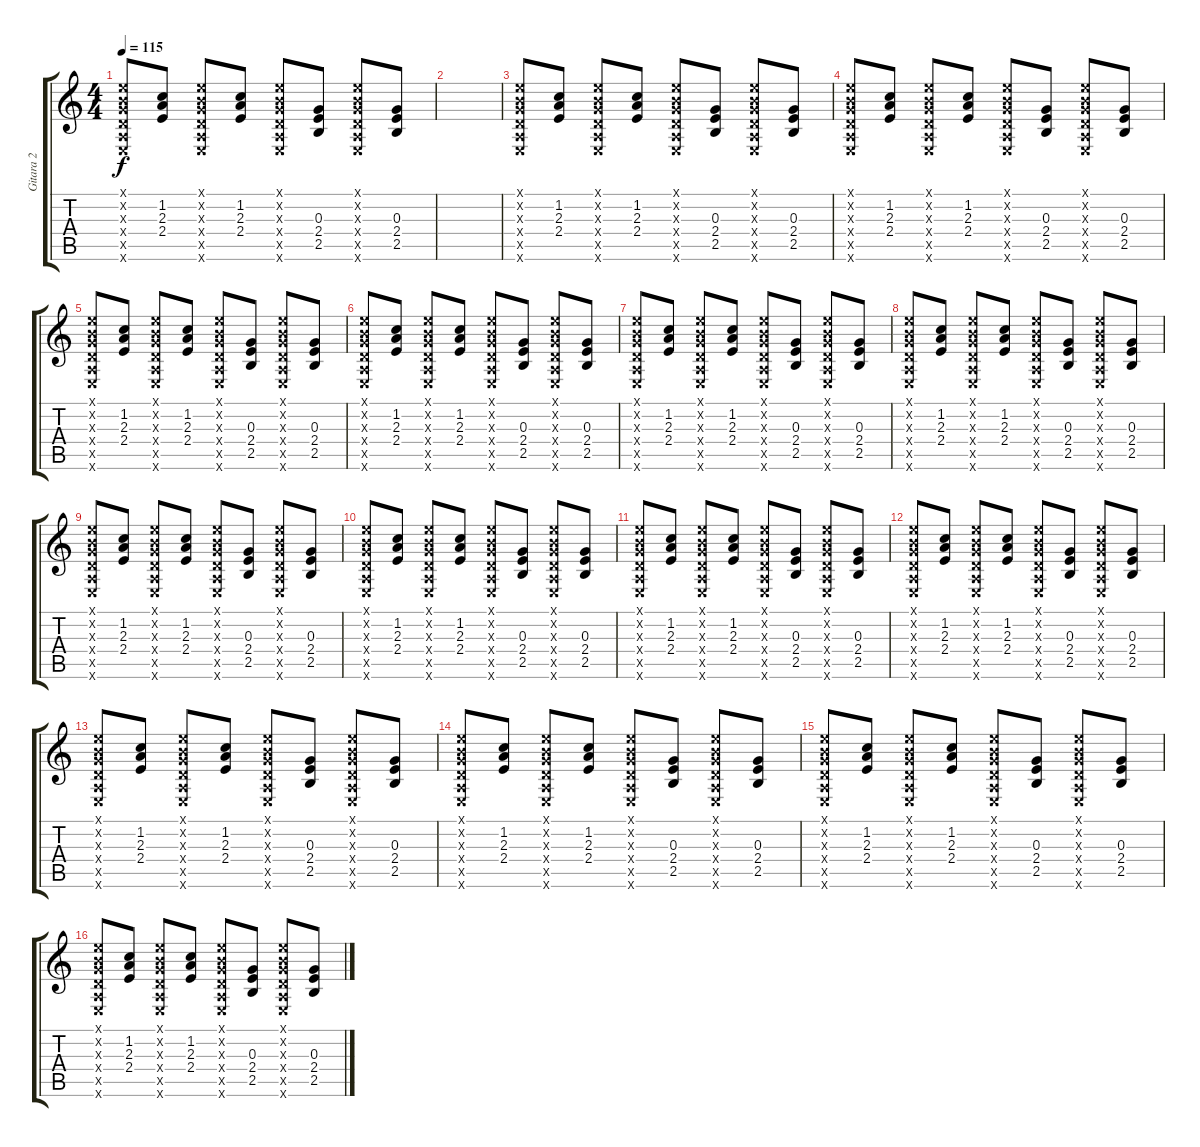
\track ("Gitara 2" "Gitara 2") {instrument distortionguitar}
\staff {score tabs}
\tuning (E4 B3 G3 D3 A2 E2) {hide}
\ts (4 4)
\tempo 115
\clef g2
\ks c
(0.1{x} 0.2{x} 0.3{x} 0.4{x} 0.5{x} 0.6{x}).8{dy f} (1.2 2.3 2.4).8 (0.1{x} 0.2{x} 0.3{x} 0.4{x} 0.5{x} 0.6{x}).8 (1.2 2.3 2.4).8 (0.1{x} 0.2{x} 0.3{x} 0.4{x} 0.5{x} 0.6{x}).8 (0.3 2.4 2.5).8 (0.1{x} 0.2{x} 0.3{x} 0.4{x} 0.5{x} 0.6{x}).8 (0.3 2.4 2.5).8 |
|
(0.1{x} 0.2{x} 0.3{x} 0.4{x} 0.5{x} 0.6{x}).8 (1.2 2.3 2.4).8 (0.1{x} 0.2{x} 0.3{x} 0.4{x} 0.5{x} 0.6{x}).8 (1.2 2.3 2.4).8 (0.1{x} 0.2{x} 0.3{x} 0.4{x} 0.5{x} 0.6{x}).8 (0.3 2.4 2.5).8 (0.1{x} 0.2{x} 0.3{x} 0.4{x} 0.5{x} 0.6{x}).8 (0.3 2.4 2.5).8 |
(0.1{x} 0.2{x} 0.3{x} 0.4{x} 0.5{x} 0.6{x}).8 (1.2 2.3 2.4).8 (0.1{x} 0.2{x} 0.3{x} 0.4{x} 0.5{x} 0.6{x}).8 (1.2 2.3 2.4).8 (0.1{x} 0.2{x} 0.3{x} 0.4{x} 0.5{x} 0.6{x}).8 (0.3 2.4 2.5).8 (0.1{x} 0.2{x} 0.3{x} 0.4{x} 0.5{x} 0.6{x}).8 (0.3 2.4 2.5).8 |
(0.1{x} 0.2{x} 0.3{x} 0.4{x} 0.5{x} 0.6{x}).8 (1.2 2.3 2.4).8 (0.1{x} 0.2{x} 0.3{x} 0.4{x} 0.5{x} 0.6{x}).8 (1.2 2.3 2.4).8 (0.1{x} 0.2{x} 0.3{x} 0.4{x} 0.5{x} 0.6{x}).8 (0.3 2.4 2.5).8 (0.1{x} 0.2{x} 0.3{x} 0.4{x} 0.5{x} 0.6{x}).8 (0.3 2.4 2.5).8 |
(0.1{x} 0.2{x} 0.3{x} 0.4{x} 0.5{x} 0.6{x}).8 (1.2 2.3 2.4).8 (0.1{x} 0.2{x} 0.3{x} 0.4{x} 0.5{x} 0.6{x}).8 (1.2 2.3 2.4).8 (0.1{x} 0.2{x} 0.3{x} 0.4{x} 0.5{x} 0.6{x}).8 (0.3 2.4 2.5).8 (0.1{x} 0.2{x} 0.3{x} 0.4{x} 0.5{x} 0.6{x}).8 (0.3 2.4 2.5).8 |
(0.1{x} 0.2{x} 0.3{x} 0.4{x} 0.5{x} 0.6{x}).8 (1.2 2.3 2.4).8 (0.1{x} 0.2{x} 0.3{x} 0.4{x} 0.5{x} 0.6{x}).8 (1.2 2.3 2.4).8 (0.1{x} 0.2{x} 0.3{x} 0.4{x} 0.5{x} 0.6{x}).8 (0.3 2.4 2.5).8 (0.1{x} 0.2{x} 0.3{x} 0.4{x} 0.5{x} 0.6{x}).8 (0.3 2.4 2.5).8 |
(0.1{x} 0.2{x} 0.3{x} 0.4{x} 0.5{x} 0.6{x}).8 (1.2 2.3 2.4).8 (0.1{x} 0.2{x} 0.3{x} 0.4{x} 0.5{x} 0.6{x}).8 (1.2 2.3 2.4).8 (0.1{x} 0.2{x} 0.3{x} 0.4{x} 0.5{x} 0.6{x}).8 (0.3 2.4 2.5).8 (0.1{x} 0.2{x} 0.3{x} 0.4{x} 0.5{x} 0.6{x}).8 (0.3 2.4 2.5).8 |
(0.1{x} 0.2{x} 0.3{x} 0.4{x} 0.5{x} 0.6{x}).8 (1.2 2.3 2.4).8 (0.1{x} 0.2{x} 0.3{x} 0.4{x} 0.5{x} 0.6{x}).8 (1.2 2.3 2.4).8 (0.1{x} 0.2{x} 0.3{x} 0.4{x} 0.5{x} 0.6{x}).8 (0.3 2.4 2.5).8 (0.1{x} 0.2{x} 0.3{x} 0.4{x} 0.5{x} 0.6{x}).8 (0.3 2.4 2.5).8 |
(0.1{x} 0.2{x} 0.3{x} 0.4{x} 0.5{x} 0.6{x}).8 (1.2 2.3 2.4).8 (0.1{x} 0.2{x} 0.3{x} 0.4{x} 0.5{x} 0.6{x}).8 (1.2 2.3 2.4).8 (0.1{x} 0.2{x} 0.3{x} 0.4{x} 0.5{x} 0.6{x}).8 (0.3 2.4 2.5).8 (0.1{x} 0.2{x} 0.3{x} 0.4{x} 0.5{x} 0.6{x}).8 (0.3 2.4 2.5).8 |
(0.1{x} 0.2{x} 0.3{x} 0.4{x} 0.5{x} 0.6{x}).8 (1.2 2.3 2.4).8 (0.1{x} 0.2{x} 0.3{x} 0.4{x} 0.5{x} 0.6{x}).8 (1.2 2.3 2.4).8 (0.1{x} 0.2{x} 0.3{x} 0.4{x} 0.5{x} 0.6{x}).8 (0.3 2.4 2.5).8 (0.1{x} 0.2{x} 0.3{x} 0.4{x} 0.5{x} 0.6{x}).8 (0.3 2.4 2.5).8 |
(0.1{x} 0.2{x} 0.3{x} 0.4{x} 0.5{x} 0.6{x}).8 (1.2 2.3 2.4).8 (0.1{x} 0.2{x} 0.3{x} 0.4{x} 0.5{x} 0.6{x}).8 (1.2 2.3 2.4).8 (0.1{x} 0.2{x} 0.3{x} 0.4{x} 0.5{x} 0.6{x}).8 (0.3 2.4 2.5).8 (0.1{x} 0.2{x} 0.3{x} 0.4{x} 0.5{x} 0.6{x}).8 (0.3 2.4 2.5).8 |
(0.1{x} 0.2{x} 0.3{x} 0.4{x} 0.5{x} 0.6{x}).8 (1.2 2.3 2.4).8 (0.1{x} 0.2{x} 0.3{x} 0.4{x} 0.5{x} 0.6{x}).8 (1.2 2.3 2.4).8 (0.1{x} 0.2{x} 0.3{x} 0.4{x} 0.5{x} 0.6{x}).8 (0.3 2.4 2.5).8 (0.1{x} 0.2{x} 0.3{x} 0.4{x} 0.5{x} 0.6{x}).8 (0.3 2.4 2.5).8 |
(0.1{x} 0.2{x} 0.3{x} 0.4{x} 0.5{x} 0.6{x}).8 (1.2 2.3 2.4).8 (0.1{x} 0.2{x} 0.3{x} 0.4{x} 0.5{x} 0.6{x}).8 (1.2 2.3 2.4).8 (0.1{x} 0.2{x} 0.3{x} 0.4{x} 0.5{x} 0.6{x}).8 (0.3 2.4 2.5).8 (0.1{x} 0.2{x} 0.3{x} 0.4{x} 0.5{x} 0.6{x}).8 (0.3 2.4 2.5).8 |
(0.1{x} 0.2{x} 0.3{x} 0.4{x} 0.5{x} 0.6{x}).8 (1.2 2.3 2.4).8 (0.1{x} 0.2{x} 0.3{x} 0.4{x} 0.5{x} 0.6{x}).8 (1.2 2.3 2.4).8 (0.1{x} 0.2{x} 0.3{x} 0.4{x} 0.5{x} 0.6{x}).8 (0.3 2.4 2.5).8 (0.1{x} 0.2{x} 0.3{x} 0.4{x} 0.5{x} 0.6{x}).8 (0.3 2.4 2.5).8 |
(0.1{x} 0.2{x} 0.3{x} 0.4{x} 0.5{x} 0.6{x}).8 (1.2 2.3 2.4).8 (0.1{x} 0.2{x} 0.3{x} 0.4{x} 0.5{x} 0.6{x}).8 (1.2 2.3 2.4).8 (0.1{x} 0.2{x} 0.3{x} 0.4{x} 0.5{x} 0.6{x}).8 (0.3 2.4 2.5).8 (0.1{x} 0.2{x} 0.3{x} 0.4{x} 0.5{x} 0.6{x}).8 (0.3 2.4 2.5).8
